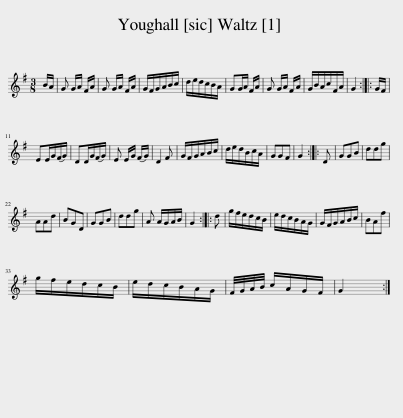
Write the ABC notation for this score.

X:1
L:1/8
M:3/8
I:linebreak $
K:G
V:1 treble
V:1
 B/A/ | G G/A/ F/A/ | G G/A/ F/A/ | G/F/G/A/B/c/ | d/e/d/c/B/A/ | %5
 GG/A/ F/A/ | G G/A/ F/A/ | G/B/A/c/F/A/ | G2 :: G/F/ |$ %10
 EE/G/(F/G/) | DD/G/(F/G/) | E E/G/ (F/G/) | D2 F | G/F/G/A/B/c/ | %15
 d/e/d/B/c/A/ | GGF | G2 :: D | GGB | %20
 ddg |$ AAd | BGD | GGB | ddg | %25
 A A/G/A/B/ | G2 :: d | g/f/e/d/c/B/ | e/d/c/B/A/G/ | %30
 G/F/G/A/B/c/ | BAf |$ g/f/e/d/c/B/ | e/d/c/B/A/G/ | F/4G/4A/4B/4 c/A/G/F/ | %35
 G2 :| %36
